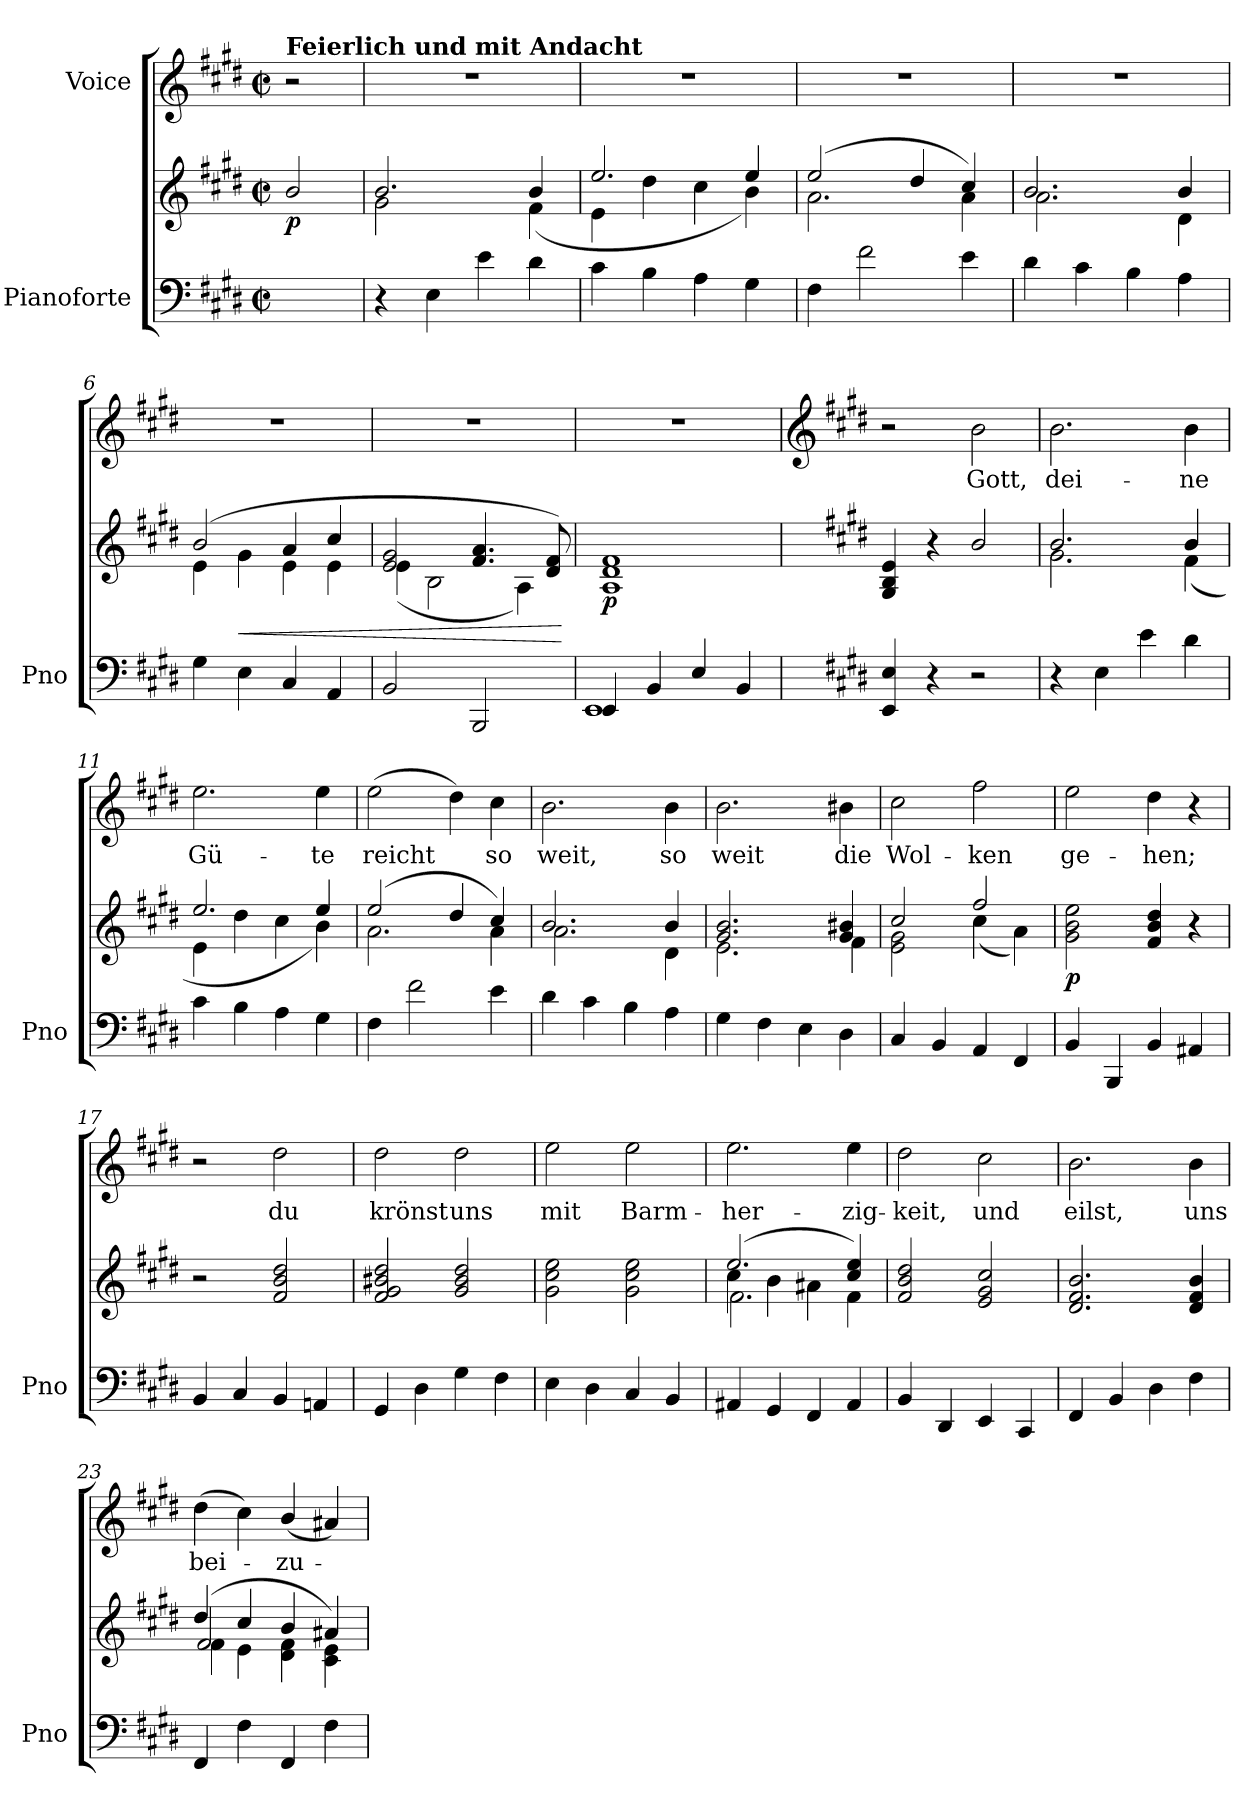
**kern	**kern	**dynam	**kern	**text
*part2	*part2	*part2	*part1	*part1
*staff3	*staff2	*staff2/3	*staff1	*staff1
*I"Pianoforte	*	*	*I"Voice	*
*I'Pno	*	*	*	*
*clefF4	*clefG2	*	*clefG2	*
*k[f#c#g#d#]	*k[f#c#g#d#]	*	*k[f#c#g#d#]	*
*M2/2	*M2/2	*	*M2/2	*
*met(c|)	*met(c|)	*	*met(c|)	*
=1	=1	=1	=1	=1
!	!	!	!LO:TX:a:B:t=Feierlich und mit Andacht	!
!	!	!LO:DY:b	!	!
2ryy	2b/	p	2r	.
=2	=2	=2	=2	=2
*	*^	*	*	*
4r	2.b/	2g#\	.	1r	.
4E\	.	.	.	.	.
4e\	.	4ryy	.	.	.
4d#\	4b/	(4f#\	.	.	.
=3	=3	=3	=3	=3	=3
4c#\	2.ee/	4e\	.	1r	.
4B\	.	4dd#\	.	.	.
4A\	.	4cc#\	.	.	.
4G#\	4ee/	4b\)	.	.	.
=4	=4	=4	=4	=4	=4
4F#\	(2ee/	2.a\	.	1r	.
2f#\	.	.	.	.	.
.	4dd#/	.	.	.	.
4e\	4cc#/)	4a\	.	.	.
=5	=5	=5	=5	=5	=5
4d#\	2.b/	2.a\	.	1r	.
4c#\	.	.	.	.	.
4B\	.	.	.	.	.
4A\	4b/	4d#\	.	.	.
=6	=6	=6	=6	=6	=6
4G#\	(2b/	4e\	.	1r	.
!	!	!	!LO:HP:b	!	!
4E\	.	4g#\	<	.	.
4C#/	4a/	4e\	.	.	.
4AA/	4cc#/	4e\	.	.	.
=7	=7	=7	=7	=7	=7
2BB/	2e/ 2g#/	(4e\	.	1r	.
.	.	2B\	.	.	.
2BBB/	4.f#/ 4.a/	.	.	.	.
.	.	4A\)	.	.	.
.	8d#/ 8f#/)	.	.	.	.
*	*v	*v	*	*	*
.	.	[	.	.
=8	=8	=8	=8	=8
*^	*	*	*	*
!	!	!	!LO:DY:b	!	!
4EE/	1EE	1A 1d# 1f#	p	1r	.
4BB/	.	.	.	.	.
4E/	.	.	.	.	.
4BB/	.	.	.	.	.
*v	*v	*	*	*	*
!!LO:LB:g=z
=9	=9	=9	=9	=9
*	*	*	*clefG2	*
*	*	*	*k[f#c#g#d#]	*
4EE/ 4E/	4G#/ 4B/ 4e/	.	2r	.
4r	4r	.	.	.
!	!	!	!	!LO:LY:b
2r	2b/	.	2b\	Gott,
=10	=10	=10	=10	=10
*	*^	*	*	*
!	!	!	!	!	!LO:LY:b
4r	2.b/	2.g#\	.	2.b\	dei-
4E\	.	.	.	.	.
4e\	.	.	.	.	.
!	!	!	!	!	!LO:LY:b
4d#\	4b/	(4f#\	.	4b\	-ne
=11	=11	=11	=11	=11	=11
!	!	!	!	!	!LO:LY:b
4c#\	2.ee/	4e\	.	2.ee\	Gü-
4B\	.	4dd#\	.	.	.
4A\	.	4cc#\	.	.	.
!	!	!	!	!	!LO:LY:b
4G#\	4ee/	4b\)	.	4ee\	-te
=12	=12	=12	=12	=12	=12
!	!	!	!	!	!LO:LY:b
4F#\	(2ee/	2.a\	.	(2ee\	reicht
2f#\	.	.	.	.	.
.	4dd#/	.	.	4dd#\)	.
!	!	!	!	!	!LO:LY:b
4e\	4cc#/)	4a\	.	4cc#\	so
=13	=13	=13	=13	=13	=13
!	!	!	!	!	!LO:LY:b
4d#\	2.b/	2.a\	.	2.b\	weit,
4c#\	.	.	.	.	.
4B\	.	.	.	.	.
!	!	!	!	!	!LO:LY:b
4A\	4b/	4d#\	.	4b\	so
=14	=14	=14	=14	=14	=14
!	!	!	!	!	!LO:LY:b
4G#\	2.g#/ 2.b/	2.e\	.	2.b\	weit
4F#\	.	.	.	.	.
4E\	.	.	.	.	.
!	!	!	!	!	!LO:LY:b
4D#\	4g#/ 4b#X/	4f#\	.	4b#X\	die
=15	=15	=15	=15	=15	=15
!	!	!	!	!	!LO:LY:b
4C#/	2cc#/	2e\ 2g#\	.	2cc#\	Wol-
4BB/	.	.	.	.	.
!	!	!	!	!	!LO:LY:b
4AA/	2ff#/	(4cc#\	.	2ff#\	-ken
4FF#/	.	4a\)	.	.	.
=16	=16	=16	=16	=16	=16
!	!	!	!LO:DY:b	!	!LO:LY:b
*	*v	*v	*	*	*
4BB/	2g#\ 2b\ 2ee\	p	2ee\	ge-
4BBB/	.	.	.	.
!	!	!	!	!LO:LY:b
4BB/	4f#/ 4b/ 4dd#/	.	4dd#\	-hen;
4AA#X/	4r	.	4r	.
=17	=17	=17	=17	=17
4BB/	2r	.	2r	.
4C#/	.	.	.	.
!	!	!	!	!LO:LY:b
4BB/	2f#/ 2b/ 2dd#/	.	2dd#\	du
4AAn/	.	.	.	.
=18	=18	=18	=18	=18
!	!	!	!	!LO:LY:b
4GG#/	2f#/ 2g#/ 2b#X/ 2dd#/	.	2dd#\	krönst
4D#\	.	.	.	.
!	!	!	!	!LO:LY:b
4G#\	2g#/ 2b#/ 2dd#/	.	2dd#\	uns
4F#\	.	.	.	.
!!LO:LB:g=z
=19	=19	=19	=19	=19
!	!	!	!	!LO:LY:b
4E\	2g#\ 2cc#\ 2ee\	.	2ee\	mit
4D#\	.	.	.	.
!	!	!	!	!LO:LY:b
4C#/	2g#\ 2cc#\ 2ee\	.	2ee\	Barm-
4BB/	.	.	.	.
=20	=20	=20	=20	=20
*	*^	*	*	*
*	*	*^	*	*	*
!	!	!	!	!	!	!LO:LY:b
4AA#X/	(>2.ee/	4cc#\	2.f#\	.	2.ee\	-her-
4GG#/	.	4b\	.	.	.	.
4FF#/	.	4a#X\	.	.	.	.
!	!	!	!	!	!	!LO:LY:b
4AA#/	4cc#/ 4ee/)	4f#\	4ryy	.	4ee\	-zig-
=21	=21	=21	=21	=21	=21	=21
!	!	!	!	!	!	!LO:LY:b
*	*v	*v	*v	*	*	*
4BB/	2f#/ 2b/ 2dd#/	.	2dd#\	-keit,
4DD#/	.	.	.	.
!	!	!	!	!LO:LY:b
4EE/	2e/ 2g#/ 2cc#/	.	2cc#\	und
4CC#/	.	.	.	.
=22	=22	=22	=22	=22
!	!	!	!	!LO:LY:b
4FF#/	2.d#/ 2.f#/ 2.b/	.	2.b\	eilst,
4BB/	.	.	.	.
4D#\	.	.	.	.
!	!	!	!	!LO:LY:b
4F#\	4d#/ 4f#/ 4b/	.	4b\	uns
=23	=23	=23	=23	=23
*	*^	*	*	*
*	*	*^	*	*	*
!	!	!	!	!	!	!LO:LY:b
4FF#/	(4dd#/	2f#/	4f#\	.	(4dd#\	bei-
4F#\	4cc#/	.	4e\	.	4cc#\)	.
!	!	!	!	!	!	!LO:LY:b
4FF#/	4b/	2ryy	4d#\ 4f#\	.	(4b/	-zu-
4F#\	4a#X/)	.	4c#\ 4e\	.	4a#X/)	.
*	*v	*v	*v	*	*	*
=	=	=	=	=
*-	*-	*-	*-	*-
